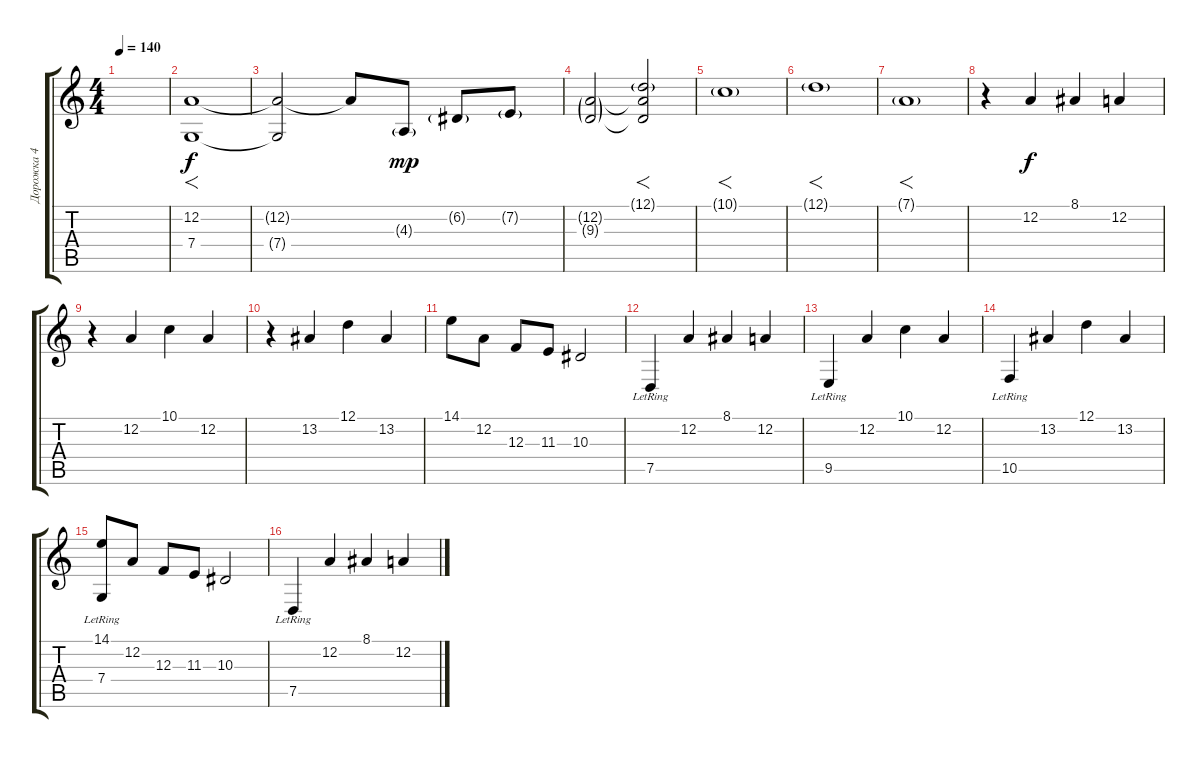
\track ("Дорожка 4" "Дорожка 4") {instrument choiraahs}
\staff {score tabs}
\tuning (D4 A3 F3 C3 G2 D2) {hide}
\ts (4 4)
\tempo 140
\clef g2
\ks c
|
(12.2 7.4).1{f} |
(12.2{t} 7.4{t}).2 12.2{t}.8 4.3{g}.8{dy mp} 6.2{g}.8 7.2{g}.8 |
(12.2{g} 9.3{g}).2 (12.1{g} 12.2{t} 9.3{t}).2{f} |
10.1{g}.1{f} |
12.1{g}.1{f} |
7.1{g}.1{f} |
r.4 12.2.4{dy f} 8.1.4 12.2.4 |
r.4 12.2.4 10.1.4 12.2.4 |
r.4 13.2.4 12.1.4 13.2.4 |
14.1.8 12.2.8 12.3.8 11.3.8 10.3.2 |
7.5{lr}.4 12.2.4 8.1.4 12.2.4 |
9.5{lr}.4 12.2.4 10.1.4 12.2.4 |
10.5{lr}.4 13.2.4 12.1.4 13.2.4 |
(14.1 7.4{lr}).8 12.2.8 12.3.8 11.3.8 10.3.2 |
7.5{lr}.4 12.2.4 8.1.4 12.2.4
